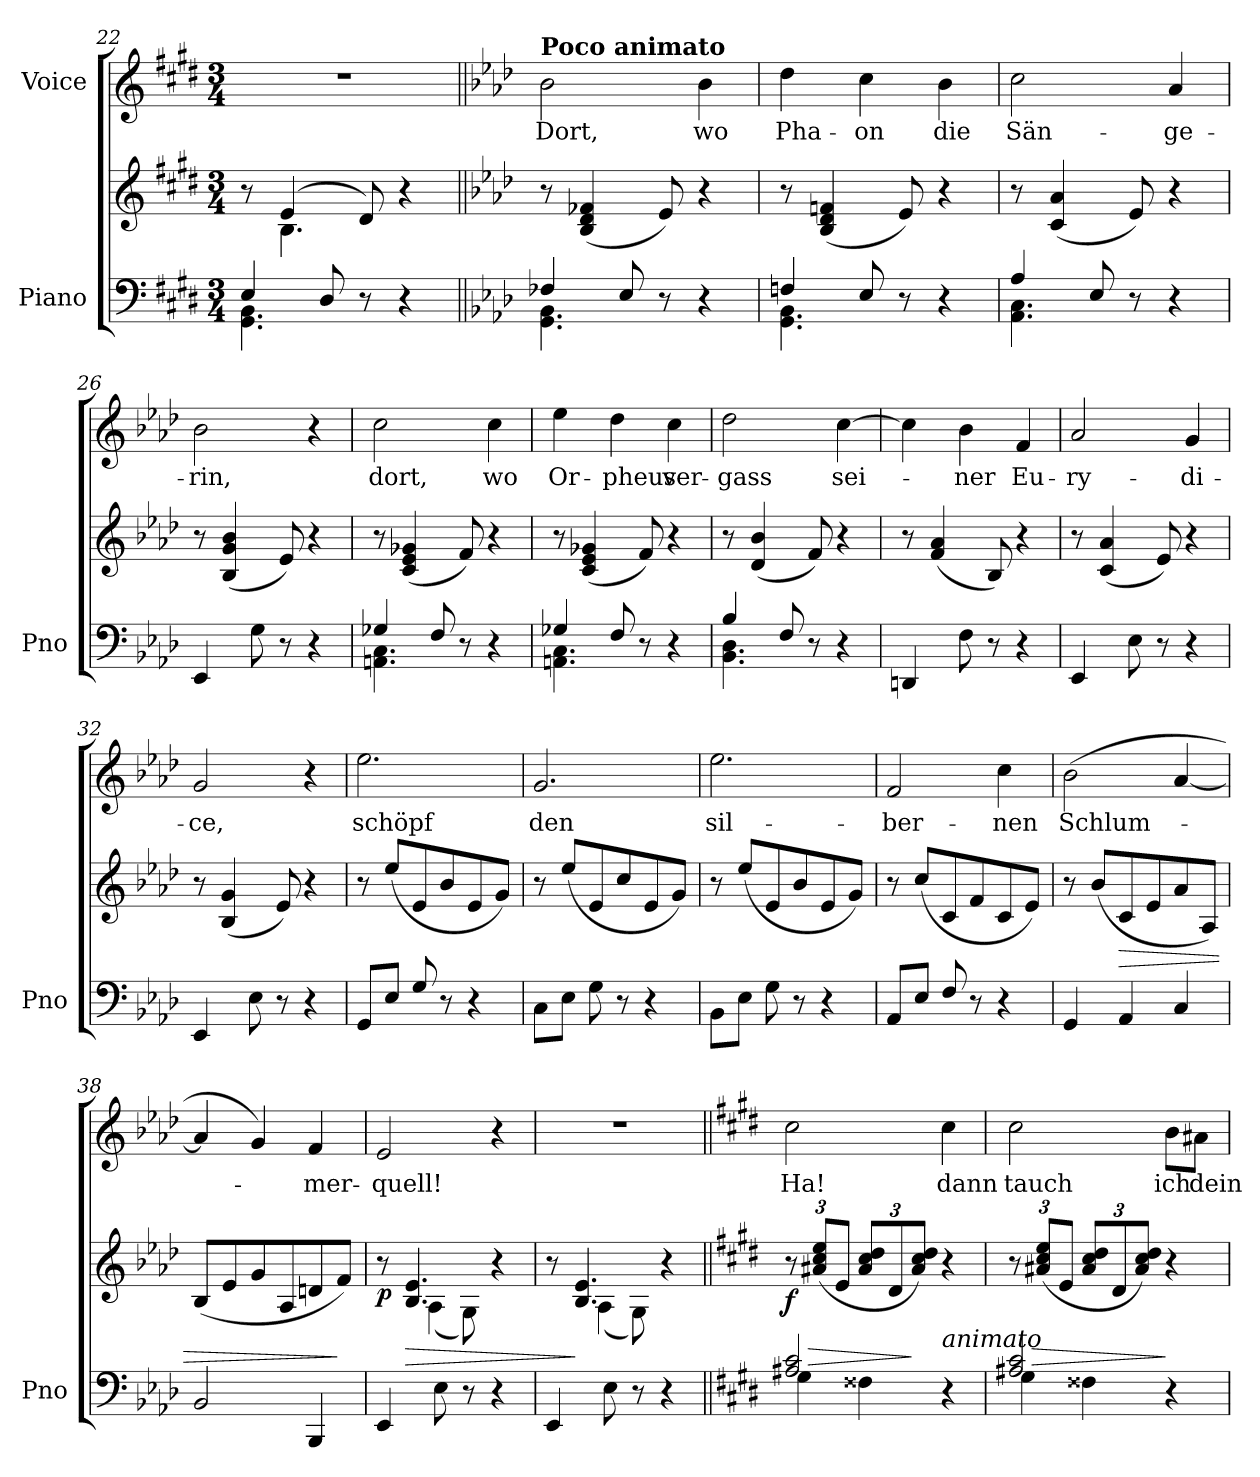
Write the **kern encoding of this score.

**kern	**kern	**dynam	**kern	**text
*part2	*part2	*part2	*part1	*part1
*staff3	*staff2	*staff2/3	*staff1	*staff1
*I"Piano	*	*	*I"Voice	*
*I'Pno	*	*	*	*
*clefF4	*clefG2	*	*clefG2	*
*k[f#c#g#d#]	*k[f#c#g#d#]	*	*k[f#c#g#d#]	*
*M3/4	*M3/4	*	*M3/4	*
=22	=22	=22	=22	=22
*^	*^	*	*	*
4.GG#\ 4.BB\	4E/	8r	8ryy	.	2.r	.
.	.	(>4e/	4.B\	.	.	.
.	8D#/	.	.	.	.	.
8r	8ryy	8d#/)	.	.	.	.
4r	4ryy	4r	4ryy	.	.	.
*	*	*v	*v	*	*	*
=23||	=23||	=23||	=23||	=23||	=23||
*k[b-e-a-d-]	*	*k[b-e-a-d-]	*	*k[b-e-a-d-]	*
*	*	*^	*	*	*
!	!	!	!	!	!LO:TX:a:B:t=Poco animato	!
!	!	!	!	!	!	!LO:LY:b
*	*	*v	*v	*	*	*
4.GG\ 4.BB-\	4F-X/	8r	.	2b-\	Dort,
.	.	(>4B-/ 4d-/ 4f-X/	.	.	.
.	8E-/	.	.	.	.
8r	8ryy	8e-/)	.	.	.
!	!	!	!	!	!LO:LY:b
4r	4ryy	4r	.	4b-\	wo
=24	=24	=24	=24	=24	=24
!	!	!	!	!	!LO:LY:b
4.GG\ 4.BB-\	4Fn/	8r	.	4dd-\	Pha-
.	.	(>4B-/ 4d-/ 4fn/	.	.	.
!	!	!	!	!	!LO:LY:b
.	8E-/	.	.	4cc\	-on
8r	8ryy	8e-/)	.	.	.
!	!	!	!	!	!LO:LY:b
4r	4ryy	4r	.	4b-\	die
!!LO:LB:g=z
=25	=25	=25	=25	=25	=25
!	!	!	!	!	!LO:LY:b
4A-/	4.AA-\ 4.C\	8r	.	2cc\	Sän-
.	.	(<4c/ 4a-/	.	.	.
8E-/	.	.	.	.	.
8r	8ryy	8e-/)	.	.	.
!	!	!	!	!	!LO:LY:b
4r	4ryy	4r	.	4a-/	-ge-
=26	=26	=26	=26	=26	=26
!	!	!	!	!	!LO:LY:b
*v	*v	*	*	*	*
4EE-/	8r	.	2b-\	-rin,
.	(<4B-/ 4g/ 4b-/	.	.	.
8G\	.	.	.	.
8r	8e-/)	.	.	.
4r	4r	.	4r	.
=27	=27	=27	=27	=27
*^	*	*	*	*
!	!	!	!	!	!LO:LY:b
4G-X/	4.AAn\ 4.C\	8r	.	2cc\	dort,
.	.	(<4c/ 4e-/ 4g-X/	.	.	.
8F/	.	.	.	.	.
8r	8ryy	8f/)	.	.	.
!	!	!	!	!	!LO:LY:b
4r	4rFyy	4r	.	4cc\	wo
=28	=28	=28	=28	=28	=28
!	!	!	!	!	!LO:LY:b
4G-X/	4.AAn\ 4.C\	8r	.	4ee-\	Or-
.	.	(<4c/ 4e-/ 4g-X/	.	.	.
!	!	!	!	!	!LO:LY:b
8F/	.	.	.	4dd-\	-pheus
8r	8ryy	8f/)	.	.	.
!	!	!	!	!	!LO:LY:b
4r	4ryy	4r	.	4cc\	ver-
=29	=29	=29	=29	=29	=29
!	!	!	!	!	!LO:LY:b
4B-/	4.BB-\ 4.D-\	8r	.	2dd-\	-gass
.	.	(<4d-/ 4b-/	.	.	.
8F/	.	.	.	.	.
8r	8ryy	8f/)	.	.	.
!	!	!	!	!	!LO:LY:b
4r	4ryy	4r	.	[4cc\	sei-
*v	*v	*	*	*	*
=30	=30	=30	=30	=30
4DDn/	8r	.	4cc\]	.
.	(<4f/ 4a-/	.	.	.
!	!	!	!	!LO:LY:b
8F\	.	.	4b-\	-ner
8r	8B-/)	.	.	.
!	!	!	!	!LO:LY:b
4r	4r	.	4f/	Eu-
!!LO:LB:g=z
=31	=31	=31	=31	=31
!	!	!	!	!LO:LY:b
4EE-/	8r	.	2a-/	-ry-
.	(<4c/ 4a-/	.	.	.
8E-\	.	.	.	.
8r	8e-/)	.	.	.
!	!	!	!	!LO:LY:b
4r	4r	.	4g/	-di-
=32	=32	=32	=32	=32
!	!	!	!	!LO:LY:b
4EE-/	8r	.	2g/	-ce,
.	(<4B-/ 4g/	.	.	.
8E-\	.	.	.	.
8r	8e-/)	.	.	.
4r	4r	.	4r	.
=33	=33	=33	=33	=33
!	!	!	!	!LO:LY:b
8GG/L	8r	.	2.ee-\	schöpf
8E-/J	(<8ee-/L	.	.	.
8G/	8e-/	.	.	.
8r	8b-/	.	.	.
4r	8e-/	.	.	.
.	8g/J)	.	.	.
=34	=34	=34	=34	=34
!	!	!	!	!LO:LY:b
8C\L	8r	.	2.g/	den
8E-\J	(<8ee-/L	.	.	.
8G\	8e-/	.	.	.
8r	8cc/	.	.	.
4r	8e-/	.	.	.
.	8g/J)	.	.	.
=35	=35	=35	=35	=35
!	!	!	!	!LO:LY:b
8BB-\L	8r	.	2.ee-\	sil-
8E-\J	(<8ee-/L	.	.	.
8G\	8e-/	.	.	.
8r	8b-/	.	.	.
4r	8e-/	.	.	.
.	8g/J)	.	.	.
!!LO:LB:g=z
=36	=36	=36	=36	=36
!	!	!	!	!LO:LY:b
8AA-/L	8r	.	2f/	ber-
8E-/J	(<8cc/L	.	.	.
8F/	8c/	.	.	.
8r	8f/	.	.	.
!	!	!	!	!LO:LY:b
4r	8c/	.	4cc\	-nen
.	8e-/J)	.	.	.
=37	=37	=37	=37	=37
!	!	!	!	!LO:LY:b
4GG/	8r	.	(>2b-\	Schlum-
.	(<8b-/L	.	.	.
!	!	!LO:HP:b	!	!
4AA-/	8c/	>	.	.
.	8e-/	.	.	.
4C/	8a-/	.	[4a-/	.
.	8A-/J)	.	.	.
=38	=38	=38	=38	=38
2BB-/	(<8B-/L	.	4a-/]	.
.	8e-/	.	.	.
.	8g/	.	4g/)	.
.	8A-/	.	.	.
!	!	!	!	!LO:LY:b
4BBB-/	8dn/	.	4f/	-mer-
.	8f/J)	]	.	.
=39	=39	=39	=39	=39
*	*^	*	*	*
!	!	!	!LO:DY:b	!	!LO:LY:b
4EE-/	8r	8ryy	p	2e-/	-quell!
!	!	!	!LO:HP:b	!	!
.	4.B-/ 4.e-/	(<4A-\	>	.	.
8E-\	.	.	.	.	.
8r	.	8G\)	.	.	.
4r	4r	4ryy	.	4r	.
=40	=40	=40	=40	=40	=40
4EE-/	8r	8ryy	.	2.r	.
.	4.B-/ 4.e-/	(<4A-\	]	.	.
8E-\	.	.	.	.	.
8r	.	8G\)	.	.	.
4r	4r	4ryy	.	.	.
*	*v	*v	*	*	*
!!LO:PB:g=z
=41||	=41||	=41||	=41||	=41||
*k[f#c#g#d#]	*k[f#c#g#d#]	*	*k[f#c#g#d#]	*
*^	*	*	*	*
*	*	*Xbrackettup	*	*	*
*	*	*^	*	*	*
!	!	!	!	!LO:DY:b	!	!LO:LY:b
*	*	*v	*v	*	*	*
2A#X/ 2c#/	4G#\	12r	f	2cc#\	Ha!
!	!	!	!LO:HP:b	!	!
.	.	(<12a#X/ 12cc#/ 12ee/L	>	.	.
.	.	12e/J	.	.	.
.	4F##X\	12a#/ 12cc#/ 12dd#/L	.	.	.
.	.	12d#/	.	.	.
.	.	12a#/ 12cc#/ 12dd#/J)	]	.	.
!LO:TX:a:i:t=animato	!	!	!	!	!
!	!	!	!	!	!LO:LY:b
4r	4ryy	4r	.	4cc#\	dann
=42	=42	=42	=42	=42	=42
!	!	!	!	!	!LO:LY:b
2A#X/ 2c#/	4G#\	12r	.	2cc#\	tauch
!	!	!	!LO:HP:b	!	!
.	.	(<12a#X/ 12cc#/ 12ee/L	>	.	.
.	.	12e/J	.	.	.
.	4F##X\	12a#/ 12cc#/ 12dd#/L	.	.	.
.	.	12d#/	.	.	.
.	.	12a#/ 12cc#/ 12dd#/J)	.	.	.
!	!	!	!	!	!LO:LY:b
4r	4ryy	4r	]	8b\L	ich
!	!	!	!	!	!LO:LY:b
.	.	.	.	8a#X\J	dein
*v	*v	*	*	*	*
=	=	=	=	=
*-	*-	*-	*-	*-
